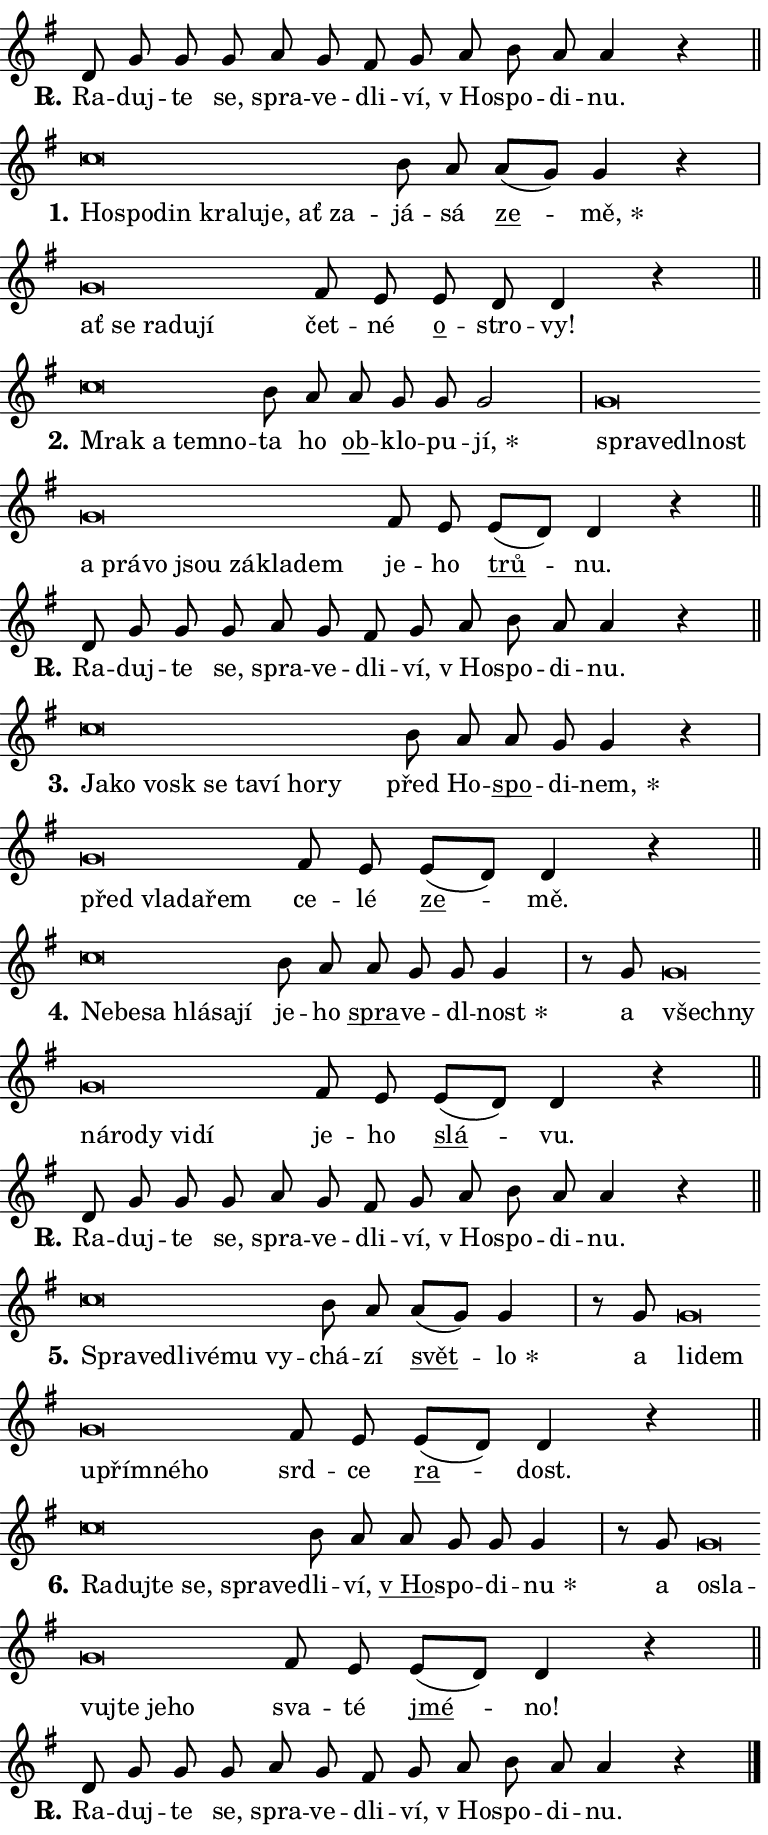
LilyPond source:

\version "2.24.0"
\header { tagline = "" }
\paper {
  indent = 0\cm
  top-margin = 0\cm
  right-margin = 0.13\cm % to fit lyric hyphens
  bottom-margin = 0\cm
  left-margin = 0\cm
  paper-width = 13\cm
  page-breaking = #ly:one-page-breaking
  system-system-spacing.basic-distance = #11
  score-system-spacing.basic-distance = #11
  ragged-last = ##f
}


%% Author: Thomas Morley
%% https://lists.gnu.org/archive/html/lilypond-user/2020-05/msg00002.html
#(define (line-position grob)
"Returns position of @var[grob} in current system:
   @code{'start}, if at first time-step
   @code{'end}, if at last time-step
   @code{'middle} otherwise
"
  (let* ((col (ly:item-get-column grob))
         (ln (ly:grob-object col 'left-neighbor))
         (rn (ly:grob-object col 'right-neighbor))
         (col-to-check-left (if (ly:grob? ln) ln col))
         (col-to-check-right (if (ly:grob? rn) rn col))
         (break-dir-left
           (and
             (ly:grob-property col-to-check-left 'non-musical #f)
             (ly:item-break-dir col-to-check-left)))
         (break-dir-right
           (and
             (ly:grob-property col-to-check-right 'non-musical #f)
             (ly:item-break-dir col-to-check-right))))
        (cond ((eqv? 1 break-dir-left) 'start)
              ((eqv? -1 break-dir-right) 'end)
              (else 'middle))))

#(define (tranparent-at-line-position vctor)
  (lambda (grob)
  "Relying on @code{line-position} select the relevant enry from @var{vctor}.
Used to determine transparency,"
    (case (line-position grob)
      ((end) (not (vector-ref vctor 0)))
      ((middle) (not (vector-ref vctor 1)))
      ((start) (not (vector-ref vctor 2))))))

noteHeadBreakVisibility =
#(define-music-function (break-visibility)(vector?)
"Makes @code{NoteHead}s transparent relying on @var{break-visibility}"
#{
  \override NoteHead.transparent =
    #(tranparent-at-line-position break-visibility)
#})

#(define delete-ledgers-for-transparent-note-heads
  (lambda (grob)
    "Reads whether a @code{NoteHead} is transparent.
If so this @code{NoteHead} is removed from @code{'note-heads} from
@var{grob}, which is supposed to be @code{LedgerLineSpanner}.
As a result ledgers are not printed for this @code{NoteHead}"
    (let* ((nhds-array (ly:grob-object grob 'note-heads))
           (nhds-list
             (if (ly:grob-array? nhds-array)
                 (ly:grob-array->list nhds-array)
                 '()))
           ;; Relies on the transparent-property being done before
           ;; Staff.LedgerLineSpanner.after-line-breaking is executed.
           ;; This is fragile ...
           (to-keep
             (remove
               (lambda (nhd)
                 (ly:grob-property nhd 'transparent #f))
               nhds-list)))
      ;; TODO find a better method to iterate over grob-arrays, similiar
      ;; to filter/remove etc for lists
      ;; For now rebuilt from scratch
      (set! (ly:grob-object grob 'note-heads)  '())
      (for-each
        (lambda (nhd)
          (ly:pointer-group-interface::add-grob grob 'note-heads nhd))
        to-keep))))

squashNotes = {
  \override NoteHead.X-extent = #'(-0.2 . 0.2)
  \override NoteHead.Y-extent = #'(-0.75 . 0)
  \override NoteHead.stencil =
    #(lambda (grob)
       (let ((pos (ly:grob-property grob 'staff-position)))
         (begin
           (if (< pos -7) (display "ERROR: Lower brevis then expected\n") (display ""))
           (if (<= pos -6) ly:text-interface::print ly:note-head::print))))
}
unSquashNotes = {
  \revert NoteHead.X-extent
  \revert NoteHead.Y-extent
  \revert NoteHead.stencil
}

hideNotes = \noteHeadBreakVisibility #begin-of-line-visible
unHideNotes = \noteHeadBreakVisibility #all-visible

% work-around for resetting accidentals
% https://lilypond.org/doc/v2.23/Documentation/notation/displaying-rhythms#unmetered-music
cadenzaMeasure = {
  \cadenzaOff
  \partial 1024 s1024
  \cadenzaOn
}

#(define-markup-command (accent layout props text) (markup?)
  "Underline accented syllable"
  (interpret-markup layout props
    #{\markup \override #'(offset . 4.3) \underline { #text }#}))

responsum = \markup \concat {
  "R" \hspace #-1.05 \path #0.1 #'((moveto 0 0.07) (lineto 0.9 0.8)) \hspace #0.05 "."
}

spaceSize = #0.6828661417322834 % exact space size for TeX Gyre Schola

\layout {
  \context {
    \Staff
    \remove "Time_signature_engraver"
    \override LedgerLineSpanner.after-line-breaking = #delete-ledgers-for-transparent-note-heads
  }
  \context {
    \Lyrics {
      \override LyricSpace.minimum-distance = \spaceSize
      \override LyricText.font-name = #"TeX Gyre Schola"
      \override LyricText.font-size = 1
      \override StanzaNumber.font-name = #"TeX Gyre Schola Bold"
      \override StanzaNumber.font-size = 1
    }
  }
  \context {
    \Score 
    \override NoteHead.text =
      #(lambda (grob) 
        (let ((pos (ly:grob-property grob 'staff-position)))
          #{\markup {
            \combine
              \halign #-0.55 \raise #(if (= pos -6) 0 0.5) \override #'(thickness . 2) \draw-line #'(3.2 . 0)
              \musicglyph "noteheads.sM1"
          }#}))
  }
}

% magnetic-lyrics.ily
%
%   written by
%     Jean Abou Samra <jean@abou-samra.fr>
%     Werner Lemberg <wl@gnu.org>
%
%   adapted by
%     Jiri Hon <jiri.hon@gmail.com>
%
% Version 2022-Apr-15

% https://www.mail-archive.com/lilypond-user@gnu.org/msg149350.html

#(define (Left_hyphen_pointer_engraver context)
   "Collect syllable-hyphen-syllable occurrences in lyrics and store
them in properties.  This engraver only looks to the left.  For
example, if the lyrics input is @code{foo -- bar}, it does the
following.

@itemize @bullet
@item
Set the @code{text} property of the @code{LyricHyphen} grob between
@q{foo} and @q{bar} to @code{foo}.

@item
Set the @code{left-hyphen} property of the @code{LyricText} grob with
text @q{foo} to the @code{LyricHyphen} grob between @q{foo} and
@q{bar}.
@end itemize

Use this auxiliary engraver in combination with the
@code{lyric-@/text::@/apply-@/magnetic-@/offset!} hook."
   (let ((hyphen #f)
         (text #f))
     (make-engraver
      (acknowledgers
       ((lyric-syllable-interface engraver grob source-engraver)
        (set! text grob)))
      (end-acknowledgers
       ((lyric-hyphen-interface engraver grob source-engraver)
        ;(when (not (grob::has-interface grob 'lyric-space-interface))
          (set! hyphen grob)));)
      ((stop-translation-timestep engraver)
       (when (and text hyphen)
         (ly:grob-set-object! text 'left-hyphen hyphen))
       (set! text #f)
       (set! hyphen #f)))))

#(define (lyric-text::apply-magnetic-offset! grob)
   "If the space between two syllables is less than the value in
property @code{LyricText@/.details@/.squash-threshold}, move the right
syllable to the left so that it gets concatenated with the left
syllable.

Use this function as a hook for
@code{LyricText@/.after-@/line-@/breaking} if the
@code{Left_@/hyphen_@/pointer_@/engraver} is active."
   (let ((hyphen (ly:grob-object grob 'left-hyphen #f)))
     (when hyphen
       (let ((left-text (ly:spanner-bound hyphen LEFT)))
         (when (grob::has-interface left-text 'lyric-syllable-interface)
           (let* ((common (ly:grob-common-refpoint grob left-text X))
                  (this-x-ext (ly:grob-extent grob common X))
                  (left-x-ext
                   (begin
                     ;; Trigger magnetism for left-text.
                     (ly:grob-property left-text 'after-line-breaking)
                     (ly:grob-extent left-text common X)))
                  ;; `delta` is the gap width between two syllables.
                  (delta (- (interval-start this-x-ext)
                            (interval-end left-x-ext)))
                  (details (ly:grob-property grob 'details))
                  (threshold (assoc-get 'squash-threshold details 0.2)))
             (when (< delta threshold)
               (let* (;; We have to manipulate the input text so that
                      ;; ligatures crossing syllable boundaries are not
                      ;; disabled.  For languages based on the Latin
                      ;; script this is essentially a beautification.
                      ;; However, for non-Western scripts it can be a
                      ;; necessity.
                      (lt (ly:grob-property left-text 'text))
                      (rt (ly:grob-property grob 'text))
                      (is-space (grob::has-interface hyphen 'lyric-space-interface))
                      (space (if is-space " " ""))
                      (extra-delta (if is-space spaceSize 0))
                      ;; Append new syllable.
                      (ltrt-space (if (and (string? lt) (string? rt))
                                (string-append lt space rt)
                                (make-concat-markup (list lt space rt))))
                      ;; Right-align `ltrt` to the right side.
                      (ltrt-space-markup (grob-interpret-markup
                               grob
                               (make-translate-markup
                                (cons (interval-length this-x-ext) 0)
                                (make-right-align-markup ltrt-space)))))
                 (begin
                   ;; Don't print `left-text`.
                   (ly:grob-set-property! left-text 'stencil #f)
                   ;; Set text and stencil (which holds all collected
                   ;; syllables so far) and shift it to the left.
                   (ly:grob-set-property! grob 'text ltrt-space)
                   (ly:grob-set-property! grob 'stencil ltrt-space-markup)
                   (ly:grob-translate-axis! grob (- (- delta extra-delta)) X))))))))))


#(define (lyric-hyphen::displace-bounds-first grob)
   ;; Make very sure this callback isn't triggered too early.
   (let ((left (ly:spanner-bound grob LEFT))
         (right (ly:spanner-bound grob RIGHT)))
     (ly:grob-property left 'after-line-breaking)
     (ly:grob-property right 'after-line-breaking)
     (ly:lyric-hyphen::print grob)))

squashThreshold = #0.4

\layout {
  \context {
    \Lyrics
    \consists #Left_hyphen_pointer_engraver
    \override LyricText.after-line-breaking =
      #lyric-text::apply-magnetic-offset!
    \override LyricHyphen.stencil = #lyric-hyphen::displace-bounds-first
    \override LyricText.details.squash-threshold = \squashThreshold
    \override LyricHyphen.minimum-distance = 0
    \override LyricHyphen.minimum-length = \squashThreshold
  }
}

squashText = \override LyricText.details.squash-threshold = 9999
unSquashText = \override LyricText.details.squash-threshold = \squashThreshold

leftText = \override LyricText.self-alignment-X = #LEFT
unLeftText = \revert LyricText.self-alignment-X

starOffset = #(lambda (grob) 
                (let ((x_offset (ly:self-alignment-interface::aligned-on-x-parent grob)))
                  (if (= x_offset 0) 0 (+ x_offset 1.2))))

star = #(define-music-function (syllable)(string?)
"Append star separator at the end of a syllable"
#{
  \once \override LyricText.X-offset = #starOffset
  \lyricmode { \markup {
    #syllable
    \override #'((font-name . "TeX Gyre Schola Bold")) \hspace #0.2 \lower #0.65 \larger "*"
  } }
#})

starAccent = #(define-music-function (syllable)(string?)
"Append star separator at the end of a syllable and make accent"
#{
  \once \override LyricText.X-offset = #starOffset
  \lyricmode { \markup {
    \accent #syllable
    \override #'((font-name . "TeX Gyre Schola Bold")) \hspace #0.2 \lower #0.65 \larger "*"
  } }
#})

breath = #(define-music-function (syllable)(string?)
"Append breathing indicator at the end of a syllable"
#{
  \lyricmode { \markup { #syllable "+" } }
#})

optionalBreath = #(define-music-function (syllable)(string?)
"Append optional breathing indicator at the end of a syllable"
#{
  \lyricmode { \markup { #syllable "(+)" } }
#})


\score {
    <<
        \new Voice = "melody" { \cadenzaOn \key g \major \relative { d'8 g g g a g \bar "" fis g \bar "" a b a a4 r \cadenzaMeasure \bar "||" \break } }
        \new Lyrics \lyricsto "melody" { \lyricmode { \set stanza = \responsum
Ra -- duj -- te se, spra -- ve -- dli -- ví, "v Ho" -- spo -- di -- nu. } }
    >>
    \layout {}
}

\score {
    <<
        \new Voice = "melody" { \cadenzaOn \key g \major \relative { \squashNotes c''\breve*1/16 \hideNotes \breve*1/16 \bar "" \breve*1/16 \bar "" \breve*1/16 \bar "" \breve*1/16 \bar "" \breve*1/16 \bar "" \breve*1/16 \breve*1/16 \bar "" \unHideNotes \unSquashNotes b8 a \bar "" a[( g)] g4 r \cadenzaMeasure \bar "|" \squashNotes g\breve*1/16 \hideNotes \breve*1/16 \bar "" \breve*1/16 \bar "" \breve*1/16 \breve*1/16 \bar "" \unHideNotes \unSquashNotes fis8 e \bar "" e d d4 r \cadenzaMeasure \bar "||" \break } }
        \new Lyrics \lyricsto "melody" { \lyricmode { \set stanza = "1."
\leftText Ho -- \squashText spo -- din kra -- lu -- je, ať za -- \unLeftText \unSquashText já -- sá \markup \accent ze -- \star mě, \leftText ať \squashText se ra -- du -- jí \unLeftText \unSquashText čet -- né \markup \accent o -- stro -- vy! } }
    >>
    \layout {}
}

\score {
    <<
        \new Voice = "melody" { \cadenzaOn \key g \major \relative { \squashNotes c''\breve*1/16 \hideNotes \breve*1/16 \bar "" \breve*1/16 \breve*1/16 \bar "" \unHideNotes \unSquashNotes b8 a \bar "" a g g g2 \cadenzaMeasure \bar "|" \squashNotes g\breve*1/16 \hideNotes \breve*1/16 \bar "" \breve*1/16 \bar "" \breve*1/16 \bar "" \breve*1/16 \bar "" \breve*1/16 \bar "" \breve*1/16 \bar "" \breve*1/16 \bar "" \breve*1/16 \bar "" \breve*1/16 \breve*1/16 \bar "" \unHideNotes \unSquashNotes fis8 e \bar "" e[( d)] d4 r \cadenzaMeasure \bar "||" \break } }
        \new Lyrics \lyricsto "melody" { \lyricmode { \set stanza = "2."
\leftText Mrak \squashText a tem -- no -- \unLeftText \unSquashText ta ho \markup \accent ob -- klo -- pu -- \star jí, \leftText spra -- \squashText ve -- dl -- nost a prá -- vo jsou zá -- kla -- dem \unLeftText \unSquashText je -- ho \markup \accent trů -- nu. } }
    >>
    \layout {}
}

\score {
    <<
        \new Voice = "melody" { \cadenzaOn \key g \major \relative { d'8 g g g a g \bar "" fis g \bar "" a b a a4 r \cadenzaMeasure \bar "||" \break } }
        \new Lyrics \lyricsto "melody" { \lyricmode { \set stanza = \responsum
Ra -- duj -- te se, spra -- ve -- dli -- ví, "v Ho" -- spo -- di -- nu. } }
    >>
    \layout {}
}

\score {
    <<
        \new Voice = "melody" { \cadenzaOn \key g \major \relative { \squashNotes c''\breve*1/16 \hideNotes \breve*1/16 \bar "" \breve*1/16 \bar "" \breve*1/16 \bar "" \breve*1/16 \bar "" \breve*1/16 \bar "" \breve*1/16 \breve*1/16 \bar "" \unHideNotes \unSquashNotes b8 a \bar "" a g g4 r \cadenzaMeasure \bar "|" \squashNotes g\breve*1/16 \hideNotes \breve*1/16 \bar "" \breve*1/16 \breve*1/16 \bar "" \unHideNotes \unSquashNotes fis8 e \bar "" e[( d)] d4 r \cadenzaMeasure \bar "||" \break } }
        \new Lyrics \lyricsto "melody" { \lyricmode { \set stanza = "3."
\leftText Ja -- \squashText ko vosk se ta -- ví ho -- ry \unLeftText \unSquashText před Ho -- \markup \accent spo -- di -- \star nem, \leftText před \squashText vla -- da -- řem \unLeftText \unSquashText ce -- lé \markup \accent ze -- mě. } }
    >>
    \layout {}
}

\score {
    <<
        \new Voice = "melody" { \cadenzaOn \key g \major \relative { \squashNotes c''\breve*1/16 \hideNotes \breve*1/16 \bar "" \breve*1/16 \bar "" \breve*1/16 \bar "" \breve*1/16 \breve*1/16 \bar "" \unHideNotes \unSquashNotes b8 a \bar "" a g g g4 \cadenzaMeasure \bar "|" r8 g8 \squashNotes g\breve*1/16 \hideNotes \breve*1/16 \bar "" \breve*1/16 \bar "" \breve*1/16 \bar "" \breve*1/16 \bar "" \breve*1/16 \breve*1/16 \bar "" \unHideNotes \unSquashNotes fis8 e \bar "" e[( d)] d4 r \cadenzaMeasure \bar "||" \break } }
        \new Lyrics \lyricsto "melody" { \lyricmode { \set stanza = "4."
\leftText Ne -- \squashText be -- sa hlá -- sa -- jí \unLeftText \unSquashText je -- ho \markup \accent spra -- ve -- dl -- \star nost a \leftText všech -- \squashText ny ná -- ro -- dy vi -- dí \unLeftText \unSquashText je -- ho \markup \accent slá -- vu. } }
    >>
    \layout {}
}

\score {
    <<
        \new Voice = "melody" { \cadenzaOn \key g \major \relative { d'8 g g g a g \bar "" fis g \bar "" a b a a4 r \cadenzaMeasure \bar "||" \break } }
        \new Lyrics \lyricsto "melody" { \lyricmode { \set stanza = \responsum
Ra -- duj -- te se, spra -- ve -- dli -- ví, "v Ho" -- spo -- di -- nu. } }
    >>
    \layout {}
}

\score {
    <<
        \new Voice = "melody" { \cadenzaOn \key g \major \relative { \squashNotes c''\breve*1/16 \hideNotes \breve*1/16 \bar "" \breve*1/16 \bar "" \breve*1/16 \bar "" \breve*1/16 \breve*1/16 \bar "" \unHideNotes \unSquashNotes b8 a \bar "" a[( g)] g4 \cadenzaMeasure \bar "|" r8 g8 \squashNotes g\breve*1/16 \hideNotes \breve*1/16 \bar "" \breve*1/16 \bar "" \breve*1/16 \bar "" \breve*1/16 \breve*1/16 \bar "" \unHideNotes \unSquashNotes fis8 e \bar "" e[( d)] d4 r \cadenzaMeasure \bar "||" \break } }
        \new Lyrics \lyricsto "melody" { \lyricmode { \set stanza = "5."
\leftText Spra -- \squashText ve -- dli -- vé -- mu vy -- \unLeftText \unSquashText chá -- zí \markup \accent svět -- \star lo a \leftText li -- \squashText dem u -- přím -- né -- ho \unLeftText \unSquashText srd -- ce \markup \accent ra -- dost. } }
    >>
    \layout {}
}

\score {
    <<
        \new Voice = "melody" { \cadenzaOn \key g \major \relative { \squashNotes c''\breve*1/16 \hideNotes \breve*1/16 \bar "" \breve*1/16 \bar "" \breve*1/16 \bar "" \breve*1/16 \breve*1/16 \bar "" \unHideNotes \unSquashNotes b8 a \bar "" a g g g4 \cadenzaMeasure \bar "|" r8 g8 \squashNotes g\breve*1/16 \hideNotes \breve*1/16 \bar "" \breve*1/16 \bar "" \breve*1/16 \bar "" \breve*1/16 \breve*1/16 \bar "" \unHideNotes \unSquashNotes fis8 e \bar "" e[( d)] d4 r \cadenzaMeasure \bar "||" \break } }
        \new Lyrics \lyricsto "melody" { \lyricmode { \set stanza = "6."
\leftText Ra -- \squashText duj -- te se, spra -- ve -- \unLeftText \unSquashText dli -- ví, \markup \accent "v Ho" -- spo -- di -- \star nu a \leftText o -- \squashText sla -- vuj -- te je -- ho \unLeftText \unSquashText sva -- té \markup \accent jmé -- no! } }
    >>
    \layout {}
}

\score {
    <<
        \new Voice = "melody" { \cadenzaOn \key g \major \relative { d'8 g g g a g \bar "" fis g \bar "" a b a a4 r \cadenzaMeasure \bar "||" \break } \bar "|." }
        \new Lyrics \lyricsto "melody" { \lyricmode { \set stanza = \responsum
Ra -- duj -- te se, spra -- ve -- dli -- ví, "v Ho" -- spo -- di -- nu. } }
    >>
    \layout {}
}
